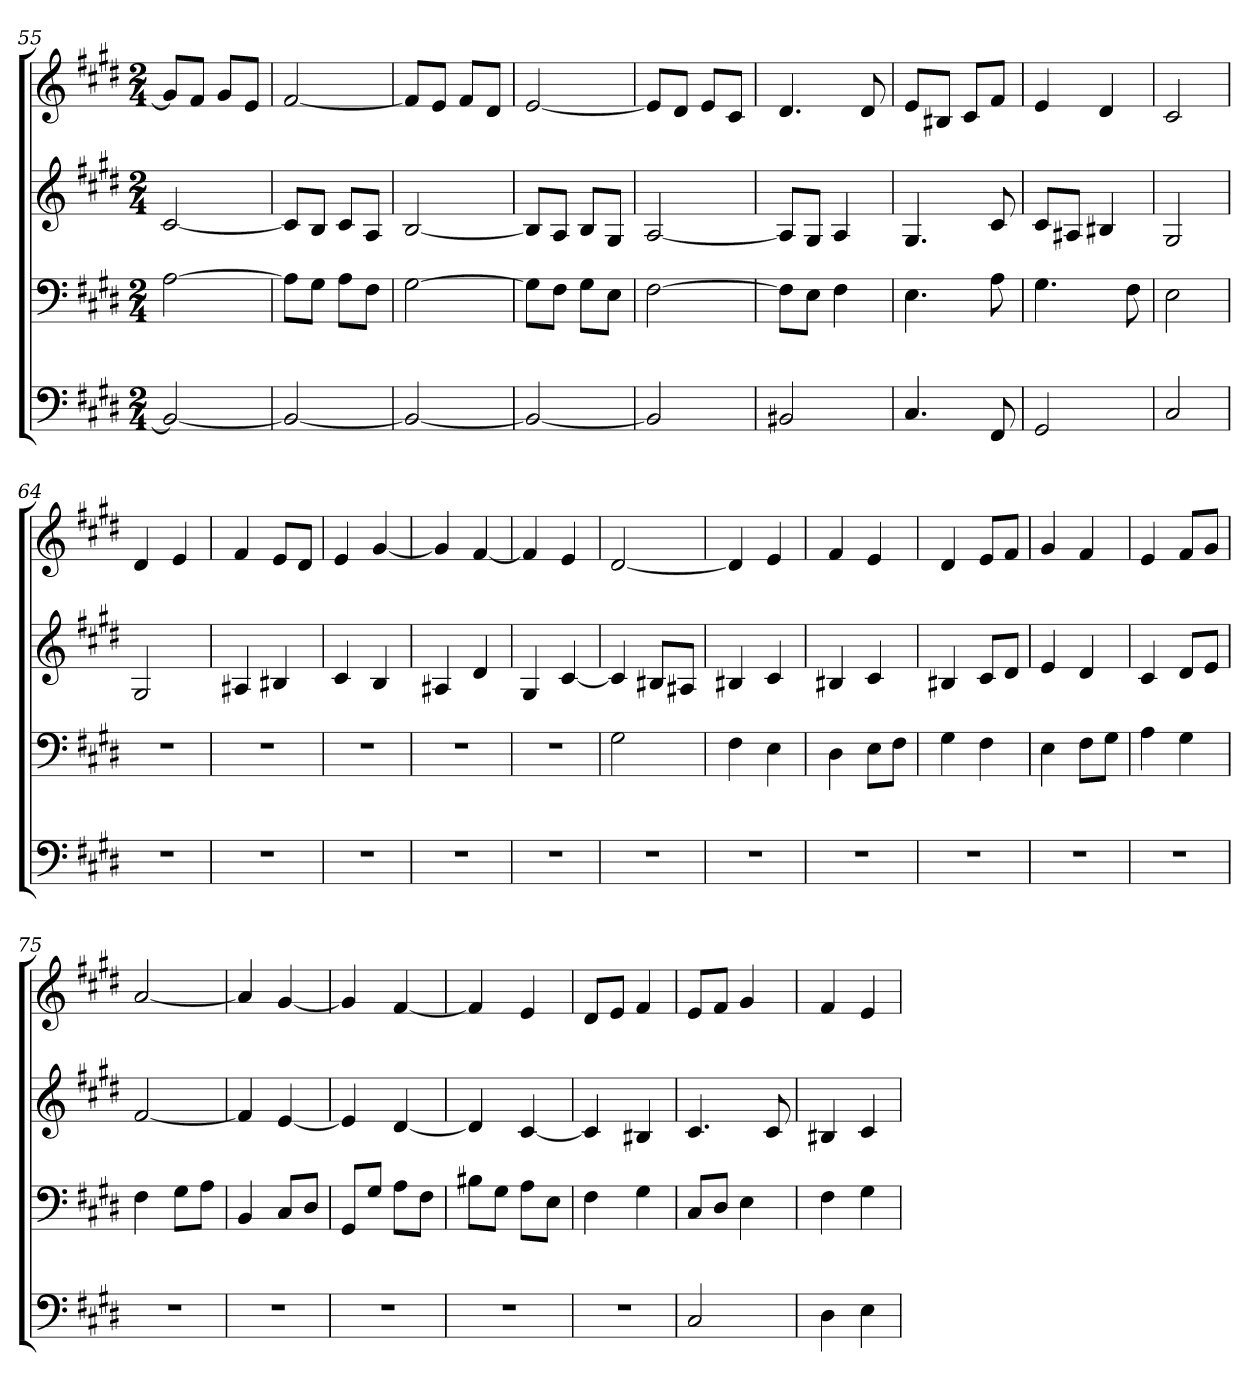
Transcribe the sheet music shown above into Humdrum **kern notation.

**kern	**kern	**kern	**kern
*part4	*part3	*part2	*part1
*staff4	*staff3	*staff2	*staff1
*k[f#c#g#d#]	*k[f#c#g#d#]	*k[f#c#g#d#]	*k[f#c#g#d#]
*M2/4	*M2/4	*M2/4	*M2/4
=55	=55	=55	=55
2BB_	[2A	[2c#	8g#L]
.	.	.	8f#J
.	.	.	8g#L
.	.	.	8eJ
=56	=56	=56	=56
2BB_	8AL]	8c#L]	[2f#
.	8G#J	8BJ	.
.	8AL	8c#L	.
.	8F#J	8AJ	.
=57	=57	=57	=57
2BB_	[2G#	[2B	8f#L]
.	.	.	8eJ
.	.	.	8f#L
.	.	.	8d#J
=58	=58	=58	=58
2BB_	8G#L]	8BL]	[2e
.	8F#J	8AJ	.
.	8G#L	8BL	.
.	8EJ	8G#J	.
=59	=59	=59	=59
2BB]	[2F#	[2A	8eL]
.	.	.	8d#J
.	.	.	8eL
.	.	.	8c#J
=60	=60	=60	=60
2BB#X	8F#L]	8AL]	4.d#
.	8EJ	8G#J	.
.	4F#	4A	.
.	.	.	8d#
=61	=61	=61	=61
4.C#	4.E	4.G#	8eL
.	.	.	8B#XJ
.	.	.	8c#L
8FF#	8A	8c#	8f#J
=62	=62	=62	=62
2GG#	4.G#	8c#L	4e
.	.	8A#XJ	.
.	.	4B#X	4d#
.	8F#	.	.
=63	=63	=63	=63
2C#	2E	2G#	2c#
=64	=64	=64	=64
2r	2r	2G#	4d#
.	.	.	4e
=65	=65	=65	=65
2r	2r	4A#X	4f#
.	.	4B#X	8eL
.	.	.	8d#J
=66	=66	=66	=66
2r	2r	4c#	4e
.	.	4B	[4g#
=67	=67	=67	=67
2r	2r	4A#X	4g#]
.	.	4d#	[4f#
=68	=68	=68	=68
2r	2r	4G#	4f#]
.	.	[4c#	4e
=69	=69	=69	=69
2r	2G#	4c#]	[2d#
.	.	8B#XL	.
.	.	8A#XJ	.
=70	=70	=70	=70
2r	4F#	4B#X	4d#]
.	4E	4c#	4e
=71	=71	=71	=71
2r	4D#	4B#X	4f#
.	8EL	4c#	4e
.	8F#J	.	.
=72	=72	=72	=72
2r	4G#	4B#X	4d#
.	4F#	8c#L	8eL
.	.	8d#J	8f#J
=73	=73	=73	=73
2r	4E	4e	4g#
.	8F#L	4d#	4f#
.	8G#J	.	.
=74	=74	=74	=74
2r	4A	4c#	4e
.	4G#	8d#L	8f#L
.	.	8eJ	8g#J
=75	=75	=75	=75
2r	4F#	[2f#	[2a
.	8G#L	.	.
.	8AJ	.	.
=76	=76	=76	=76
2r	4BB	4f#]	4a]
.	8C#L	[4e	[4g#
.	8D#J	.	.
=77	=77	=77	=77
2r	8GG#L	4e]	4g#]
.	8G#J	.	.
.	8AL	[4d#	[4f#
.	8F#J	.	.
=78	=78	=78	=78
2r	8B#XL	4d#]	4f#]
.	8G#J	.	.
.	8AL	[4c#	4e
.	8EJ	.	.
=79	=79	=79	=79
2r	4F#	4c#]	8d#L
.	.	.	8eJ
.	4G#	4B#X	4f#
=80	=80	=80	=80
2C#	8C#L	4.c#	8eL
.	8D#J	.	8f#J
.	4E	.	4g#
.	.	8c#	.
=81	=81	=81	=81
4D#	4F#	4B#X	4f#
4E	4G#	4c#	4e
=	=	=	=
*-	*-	*-	*-
